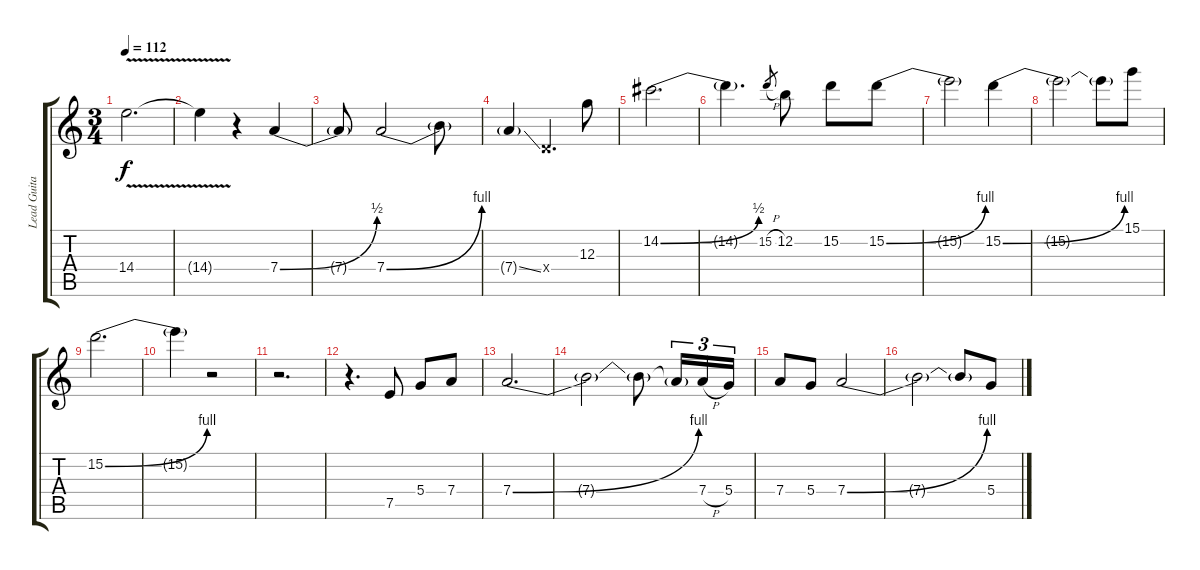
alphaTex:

\track ("Lead Guitar (David Gilmour)" "Lead Guita") {instrument distortionguitar}
\staff {score tabs}
\tuning (E4 B3 G3 D3 A2 E2) {hide}
\ts (3 4)
\tempo 112
\clef g2
\ks c
14.4{v}.2{d dy f} |
14.4{t}.4 r.4 7.4{be (bend 0 0 60 2)}.4 |
7.4{t}.8 7.4{be (bend 0 0 60 4)}.2 7.4{t}.8 |
7.4{ss g}.4 0.4{x}.4{d} 12.3.8 |
14.2{be (bend 0 0 60 2)}.2{d} |
14.2{t}.4{d} 15.2{h}.8{gr} 12.2.8 15.2.8 15.2{be (bend 0 0 60 4)}.8 |
15.2{t}.2 15.2{be (bend 0 0 60 4)}.4 |
15.2{t}.2 15.2{t}.8 15.1.8 |
15.2{be (bend 0 0 60 4)}.2{d} |
15.2{t}.4 r.2 |
r.2{d} |
r.4{d} 7.5.8 5.4.8 7.4.8 |
7.4{be (bend 0 0 60 4)}.2{d} |
7.4{t}.2 7.4{t}.8 7.4{t}.16{tu (3 2)} 7.4{h}.16{tu (3 2)} 5.4.16{tu (3 2)} |
7.4.8 5.4.8 7.4{be (bend 0 0 60 4)}.2 |
7.4{t}.2 7.4{t}.8 5.4.8
